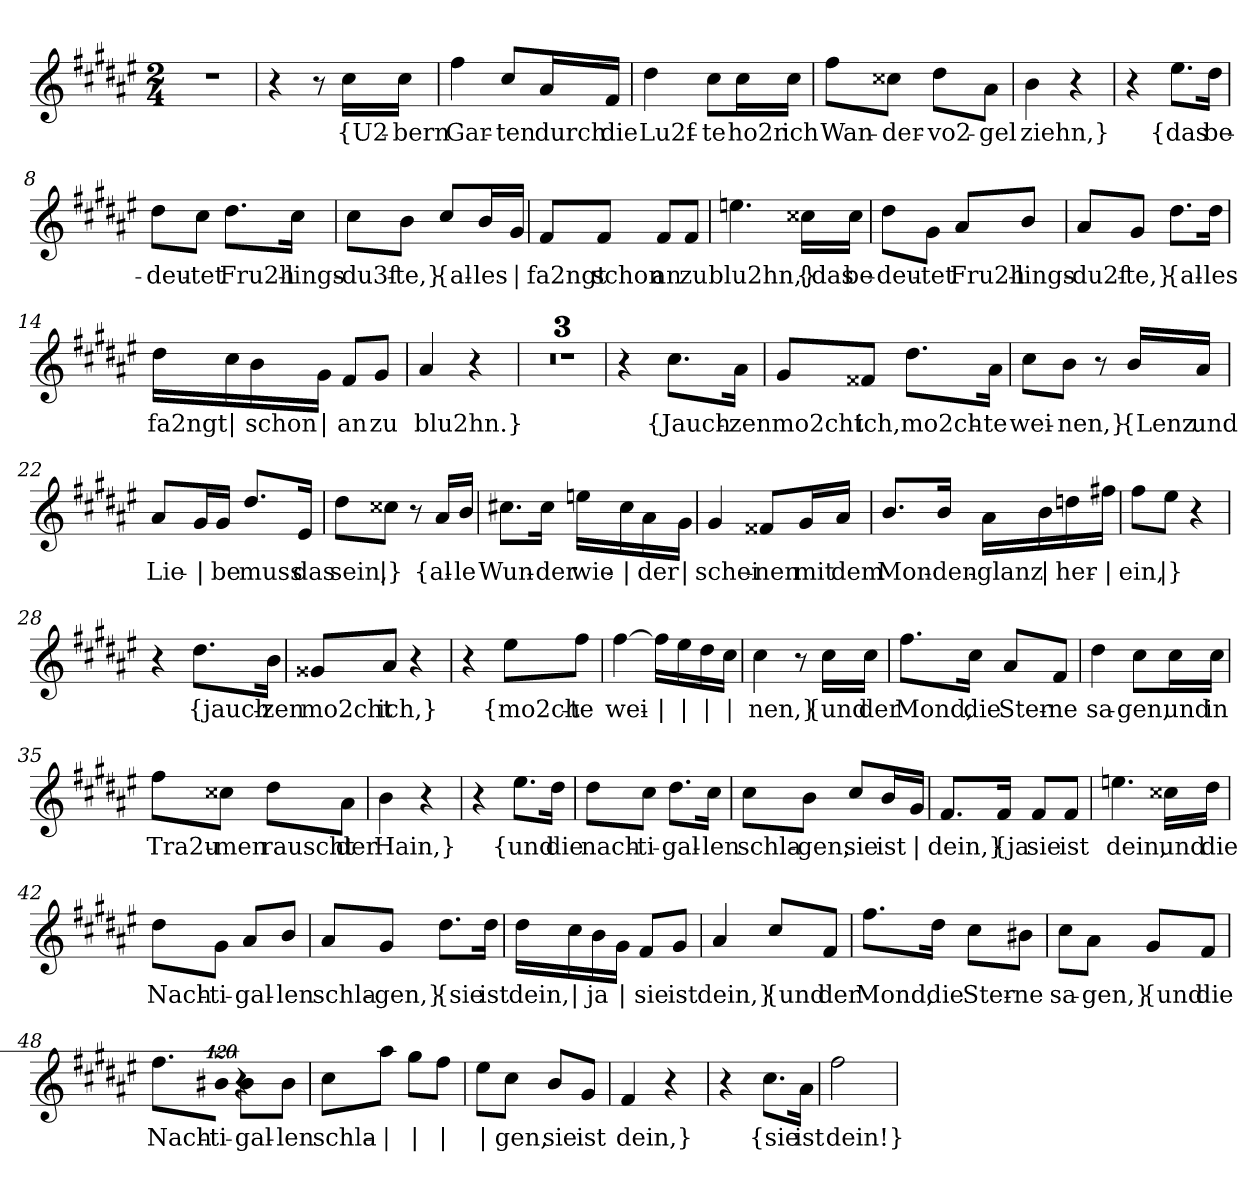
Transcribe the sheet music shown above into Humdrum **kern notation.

**kern	**text
*part1	*part1
*staff1	*staff1
*clefG2	*
*k[f#c#g#d#a#e#]	*
*M2/4	*
=1	=1
2r	.
=2	=2
4r	.
8r	.
!	!LO:LY:b
16cc#\LL	{U2-
!	!LO:LY:b
16cc#\JJ	-bern
=3	=3
!	!LO:LY:b
4ff#\	Gar-
!	!LO:LY:b
8cc#/L	-ten
!	!LO:LY:b
16a#/L	durch
!	!LO:LY:b
16f#/JJ	die
=4	=4
!	!LO:LY:b
4dd#\	Lu2f-
!	!LO:LY:b
8cc#\L	-te
!	!LO:LY:b
16cc#\L	ho2r
!	!LO:LY:b
16cc#\JJ	ich
=5	=5
!	!LO:LY:b
8ff#\L	Wan-
!	!LO:LY:b
8cc##X\J	-der-
!	!LO:LY:b
8dd#\L	-vo2-
!	!LO:LY:b
8a#\J	-gel
=6	=6
!	!LO:LY:b
4b\	ziehn,}
4r	.
=7	=7
4r	.
!	!LO:LY:b
8.ee#\L	{das
!	!LO:LY:b
16dd#\Jk	be-
!!LO:LB:g=z
=8	=8
!	!LO:LY:b
8dd#\L	-deu-
!	!LO:LY:b
8cc#\J	-tet
!	!LO:LY:b
8.dd#\L	Fru2h-
!	!LO:LY:b
16cc#\Jk	-lings-
=9	=9
!	!LO:LY:b
8cc#\L	-du3f-
!	!LO:LY:b
8b\J	-te,}
!	!LO:LY:b
8cc#/L	{al-
!	!LO:LY:b
16b/L	-les
!	!LO:LY:b
16g#/JJ	|
=10	=10
!	!LO:LY:b
8f#/L	fa2ngt
!	!LO:LY:b
8f#/J	schon
!	!LO:LY:b
8f#/L	an
!	!LO:LY:b
8f#/J	zu
=11	=11
!	!LO:LY:b
4.een\	blu2hn,}
!	!LO:LY:b
16cc##X\LL	{das
!	!LO:LY:b
16cc##\JJ	be-
!!LO:LB:g=z
=12	=12
!	!LO:LY:b
8dd#\L	-deu-
!	!LO:LY:b
8g#\J	-tet
!	!LO:LY:b
8a#/L	Fru2h-
!	!LO:LY:b
8b/J	-lings-
=13	=13
!	!LO:LY:b
8a#/L	-du2f-
!	!LO:LY:b
8g#/J	-te,}
!	!LO:LY:b
8.dd#\L	{al-
!	!LO:LY:b
16dd#\Jk	-les
=14	=14
!	!LO:LY:b
16dd#\LL	fa2ngt
!	!LO:LY:b
16cc#\	|
!	!LO:LY:b
16b\	schon
!	!LO:LY:b
16g#\JJ	|
!	!LO:LY:b
8f#/L	an
!	!LO:LY:b
8g#/J	zu
=15	=15
!	!LO:LY:b
4a#/	blu2hn.}
4r	.
=16	=16
2r	.
=17	=17
2r	.
=18	=18
2r	.
!!LO:LB:g=z
=19	=19
4r	.
!	!LO:LY:b
8.cc#\L	{Jauch-
!	!LO:LY:b
16a#\Jk	-zen
=20	=20
!	!LO:LY:b
8g#/L	mo2cht
!	!LO:LY:b
8f##X/J	ich,
!	!LO:LY:b
8.dd#\L	mo2ch-
!	!LO:LY:b
16a#\Jk	-te
=21	=21
!	!LO:LY:b
8cc#\L	wei-
!	!LO:LY:b
8b\J	-nen,}
8r	.
!	!LO:LY:b
16b/LL	{Lenz
!	!LO:LY:b
16a#/JJ	und
=22	=22
!	!LO:LY:b
8a#/L	Lie-
!	!LO:LY:b
16g#/L	|
!	!LO:LY:b
16g#/JJ	-be
!	!LO:LY:b
8.dd#/L	muss
!	!LO:LY:b
16e#/Jk	das
=23	=23
!	!LO:LY:b
8dd#\L	sein,
!	!LO:LY:b
8cc##X\J	|}
8r	.
!	!LO:LY:b
16a#/LL	{al-
!	!LO:LY:b
16b/JJ	-le
!!LO:LB:g=z
=24	=24
!	!LO:LY:b
8.cc#X\L	Wun-
!	!LO:LY:b
16cc#\Jk	-der
!	!LO:LY:b
16een\LL	wie-
!	!LO:LY:b
16cc#\	|
!	!LO:LY:b
16a#\	-der
!	!LO:LY:b
16g#\JJ	|
=25	=25
!	!LO:LY:b
4g#/	schei-
!	!LO:LY:b
8f##X/L	-nen
!	!LO:LY:b
16g#/L	mit
!	!LO:LY:b
16a#/JJ	dem
=26	=26
!	!LO:LY:b
8.b/L	Mon-
!	!LO:LY:b
16b/Jk	-den-
!	!LO:LY:b
16a#\LL	-glanz
!	!LO:LY:b
16b\	|
!	!LO:LY:b
16ddn\	her-
!	!LO:LY:b
16ff#X\JJ	|
=27	=27
!	!LO:LY:b
8ff#\L	ein,
!	!LO:LY:b
8ee#\J	|}
4r	.
=28	=28
4r	.
!	!LO:LY:b
8.dd#\L	{jauch-
!	!LO:LY:b
16b\Jk	-zen
!!LO:LB:g=z
=29	=29
!	!LO:LY:b
8g##X/L	mo2cht
!	!LO:LY:b
8a#/J	ich,}
4r	.
=30	=30
4r	.
!	!LO:LY:b
8ee#\L	{mo2ch-
!	!LO:LY:b
8ff#\J	-te
=31	=31
!	!LO:LY:b
[4ff#\	wei-
!	!LO:LY:b
16ff#\LL]	|
!	!LO:LY:b
16ee#\	|
!	!LO:LY:b
16dd#\	|
!	!LO:LY:b
16cc#\JJ	|
=32	=32
!	!LO:LY:b
4cc#\	-nen,}
8r	.
!	!LO:LY:b
16cc#\LL	{und
!	!LO:LY:b
16cc#\JJ	der
=33	=33
!	!LO:LY:b
8.ff#\L	Mond,
!	!LO:LY:b
16cc#\Jk	die
!	!LO:LY:b
8a#/L	Ster-
!	!LO:LY:b
8f#/J	-ne
=34	=34
!	!LO:LY:b
4dd#\	sa-
!	!LO:LY:b
8cc#\L	-gen,
!	!LO:LY:b
16cc#\L	und
!	!LO:LY:b
16cc#\JJ	in
!!LO:LB:g=z
=35	=35
!	!LO:LY:b
8ff#\L	Tra2u-
!	!LO:LY:b
8cc##X\J	-men
!	!LO:LY:b
8dd#\L	rauscht
!	!LO:LY:b
8a#\J	der
=36	=36
!	!LO:LY:b
4b\	Hain,}
4r	.
=37	=37
4r	.
!	!LO:LY:b
8.ee#\L	{und
!	!LO:LY:b
16dd#\Jk	die
=38	=38
!	!LO:LY:b
8dd#\L	nach-
!	!LO:LY:b
8cc#\J	-ti-
!	!LO:LY:b
8.dd#\L	-gal-
!	!LO:LY:b
16cc#\Jk	-len
=39	=39
!	!LO:LY:b
8cc#\L	schla-
!	!LO:LY:b
8b\J	-gen,
!	!LO:LY:b
8cc#/L	sie
!	!LO:LY:b
16b/L	ist
!	!LO:LY:b
16g#/JJ	|
=40	=40
!	!LO:LY:b
8.f#/L	dein,}
!	!LO:LY:b
16f#/Jk	{ja
!	!LO:LY:b
8f#/L	sie
!	!LO:LY:b
8f#/J	ist
!!LO:LB:g=z
=41	=41
!	!LO:LY:b
4.een\	dein,
!	!LO:LY:b
16cc##X\LL	und
!	!LO:LY:b
16dd#\JJ	die
=42	=42
!	!LO:LY:b
8dd#\L	Nach-
!	!LO:LY:b
8g#\J	-ti-
!	!LO:LY:b
8a#/L	-gal-
!	!LO:LY:b
8b/J	-len
=43	=43
!	!LO:LY:b
8a#/L	schla-
!	!LO:LY:b
8g#/J	-gen,}
!	!LO:LY:b
8.dd#\L	{sie
!	!LO:LY:b
16dd#\Jk	ist
=44	=44
!	!LO:LY:b
16dd#\LL	dein,
!	!LO:LY:b
16cc#\	|
!	!LO:LY:b
16b\	ja
!	!LO:LY:b
16g#\JJ	|
!	!LO:LY:b
8f#/L	sie
!	!LO:LY:b
8g#/J	ist
=45	=45
!	!LO:LY:b
4a#/	dein,}
!	!LO:LY:b
8cc#/L	{und
!	!LO:LY:b
8f#/J	der
!!LO:LB:g=z
=46	=46
!	!LO:LY:b
8.ff#\L	Mond,
!	!LO:LY:b
16dd#\Jk	die
!	!LO:LY:b
8cc#\L	Ster-
!	!LO:LY:b
8b#X\J	-ne
=47	=47
!	!LO:LY:b
8cc#\L	sa-
!	!LO:LY:b
8a#\J	-gen,}
!	!LO:LY:b
8g#/L	{und
!	!LO:LY:b
8f#/J	die
=48	=48
!	!LO:LY:b
8.ff#\L	Nach-
!LO:N:vis=16	!LO:LY:b
1920%107b#X\Jk	-ti-
!LO:N:vis=128	!
1920%13r	.
!	!LO:LY:b
8b#\L	-gal-
!	!LO:LY:b
8b#\J	-len
=49	=49
!	!LO:LY:b
8cc#\L	schla-
!	!LO:LY:b
8aa#\J	|
!	!LO:LY:b
8gg#\L	|
!	!LO:LY:b
8ff#\J	|
=50	=50
!	!LO:LY:b
8ee#\L	|
!	!LO:LY:b
8cc#\J	-gen,
!	!LO:LY:b
8b/L	sie
!	!LO:LY:b
8g#/J	ist
=51	=51
!	!LO:LY:b
4f#/	dein,}
4r	.
!!LO:LB:g=z
=52	=52
4r	.
!	!LO:LY:b
8.cc#\L	{sie
!	!LO:LY:b
16a#\Jk	ist
=53	=53
!	!LO:LY:b
2ff#\	dein!}
=	=
*-	*-
